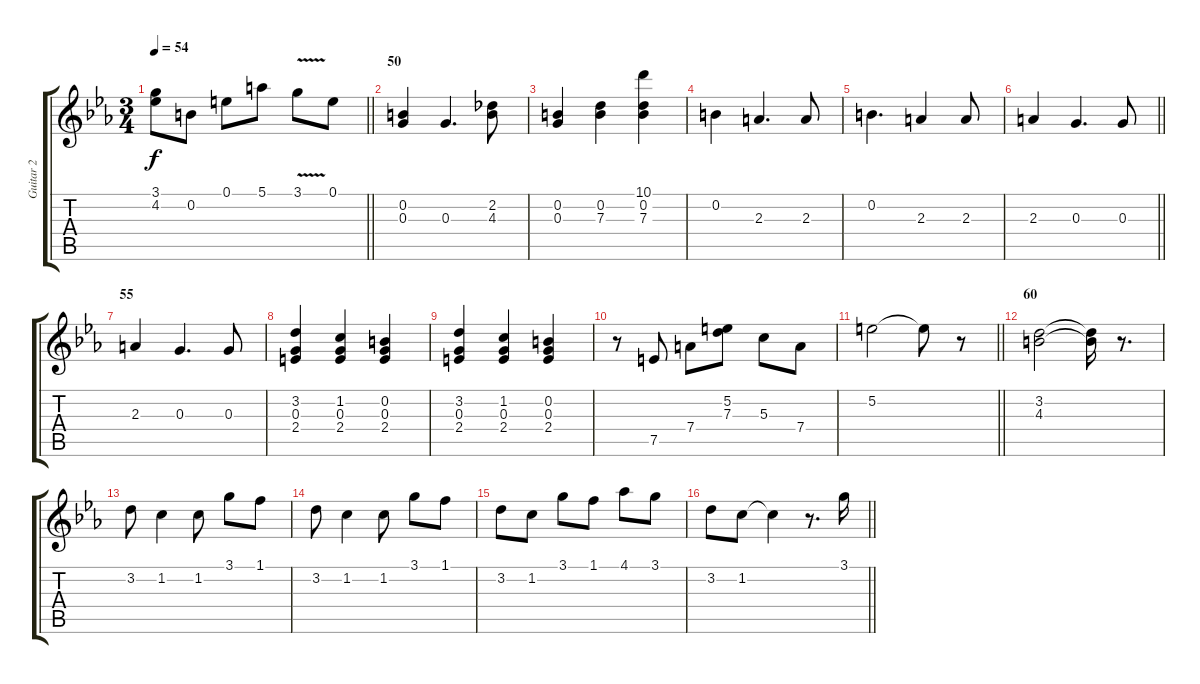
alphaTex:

\track ("Guitar 2" "Guitar 2") {instrument acousticguitarnylon}
\staff {score tabs}
\tuning (E4 B3 G3 D3 A2 E2) {hide}
\ts (3 4)
\tempo 54
\clef g2
\barLineRight lightlight
\ks eb
(3.1 4.2).8{dy f} 0.2.8 0.1.8 5.1.8 3.1{v}.8 0.1.8 |
\section ("" "50")
(0.2 0.3).4 0.3.4{d} (2.2 4.3).8 |
(0.2 0.3).4 (0.2 7.3).4 (10.1 0.2 7.3).4 |
0.2.4 2.3.4{d} 2.3.8 |
0.2.4{d} 2.3.4 2.3.8 |
\barLineRight lightlight
2.3.4 0.3.4{d} 0.3.8 |
\section ("" "55")
2.3.4 0.3.4{d} 0.3.8 |
(3.2 0.3 2.4).4 (1.2 0.3 2.4).4 (0.2 0.3 2.4).4 |
(3.2 0.3 2.4).4 (1.2 0.3 2.4).4 (0.2 0.3 2.4).4 |
r.8 7.5.8 7.4.8 (5.2 7.3).8 5.3.8 7.4.8 |
\barLineRight lightlight
5.2.2 5.2{t}.8 r.8 |
\section ("" "60")
(3.2 4.3).2 (3.2{t} 4.3{t}).16 r.8{d} |
3.2.8 1.2.4 1.2.8 3.1.8 1.1.8 |
3.2.8 1.2.4 1.2.8 3.1.8 1.1.8 |
3.2.8 1.2.8 3.1.8 1.1.8 4.1.8 3.1.8 |
\barLineRight lightlight
3.2.8 1.2.8 1.2{t}.4 r.8{d} 3.1.16
